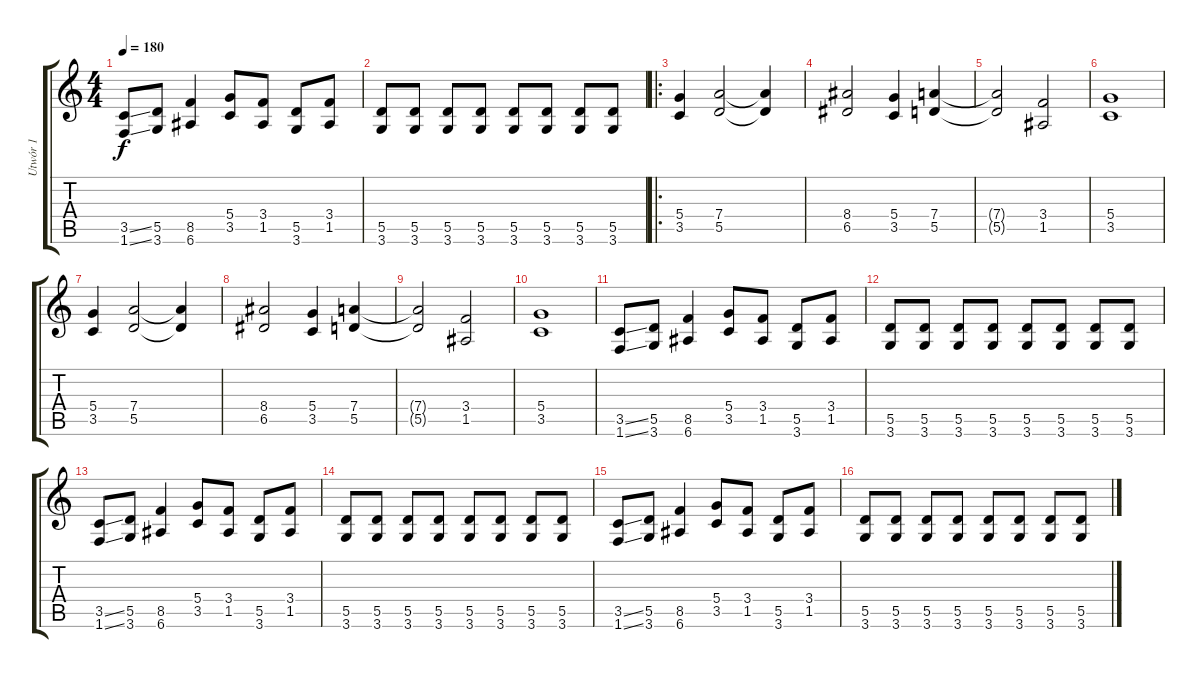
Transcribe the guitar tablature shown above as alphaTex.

\track ("Utwór 1" "Utwór 1") {instrument distortionguitar}
\staff {score tabs}
\tuning (E4 B3 G3 D3 A2 E2) {hide}
\ts (4 4)
\tempo 180
\clef g2
\ks c
(3.5{ss} 1.6{ss}).8{dy f} (5.5 3.6).8 (8.5 6.6).4 (5.4 3.5).8 (3.4 1.5).8 (5.5 3.6).8 (3.4 1.5).8 |
(5.5 3.6).8 (5.5 3.6).8 (5.5 3.6).8 (5.5 3.6).8 (5.5 3.6).8 (5.5 3.6).8 (5.5 3.6).8 (5.5 3.6).8 |
\ro
(5.4 3.5).4 (7.4 5.5).2 (7.4{t} 5.5{t}).4 |
(8.4 6.5).2 (5.4 3.5).4 (7.4 5.5).4 |
(7.4{t} 5.5{t}).2 (3.4 1.5).2 |
(5.4 3.5).1 |
(5.4 3.5).4 (7.4 5.5).2 (7.4{t} 5.5{t}).4 |
(8.4 6.5).2 (5.4 3.5).4 (7.4 5.5).4 |
(7.4{t} 5.5{t}).2 (3.4 1.5).2 |
(5.4 3.5).1 |
(3.5{ss} 1.6{ss}).8 (5.5 3.6).8 (8.5 6.6).4 (5.4 3.5).8 (3.4 1.5).8 (5.5 3.6).8 (3.4 1.5).8 |
(5.5 3.6).8 (5.5 3.6).8 (5.5 3.6).8 (5.5 3.6).8 (5.5 3.6).8 (5.5 3.6).8 (5.5 3.6).8 (5.5 3.6).8 |
(3.5{ss} 1.6{ss}).8 (5.5 3.6).8 (8.5 6.6).4 (5.4 3.5).8 (3.4 1.5).8 (5.5 3.6).8 (3.4 1.5).8 |
(5.5 3.6).8 (5.5 3.6).8 (5.5 3.6).8 (5.5 3.6).8 (5.5 3.6).8 (5.5 3.6).8 (5.5 3.6).8 (5.5 3.6).8 |
(3.5{ss} 1.6{ss}).8 (5.5 3.6).8 (8.5 6.6).4 (5.4 3.5).8 (3.4 1.5).8 (5.5 3.6).8 (3.4 1.5).8 |
(5.5 3.6).8 (5.5 3.6).8 (5.5 3.6).8 (5.5 3.6).8 (5.5 3.6).8 (5.5 3.6).8 (5.5 3.6).8 (5.5 3.6).8
